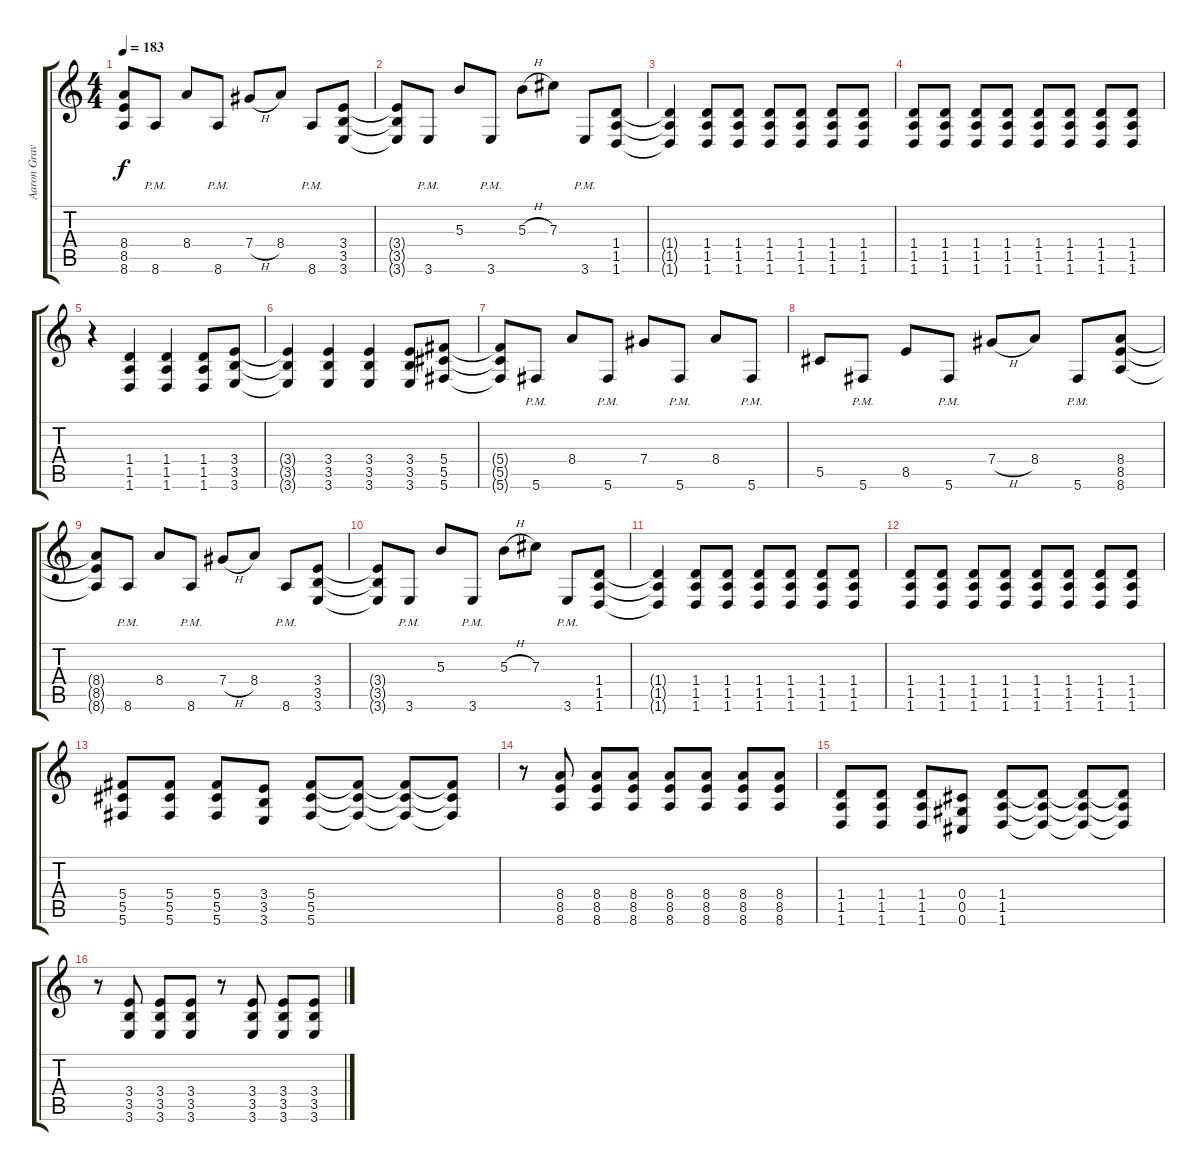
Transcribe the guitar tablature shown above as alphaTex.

\track ("Aaron Graves" "Aaron Grav") {instrument overdrivenguitar}
\staff {score tabs}
\tuning (Eb4 Bb3 Gb3 Db3 Ab2 Db2) {hide}
\ts (4 4)
\tempo 183
\clef g2
\ks c
(8.4{t} 8.5{t} 8.6{t}).8{dy f} 8.6{pm}.8 8.4.8 8.6{pm}.8 7.4{h}.8 8.4.8 8.6{pm}.8 (3.4 3.5 3.6).8 |
(3.4{t} 3.5{t} 3.6{t}).8 3.6{pm}.8 5.3.8 3.6{pm}.8 5.3{h}.8 7.3.8 3.6{pm}.8 (1.4 1.5 1.6).8 |
(1.4{t} 1.5{t} 1.6{t}).4 (1.4 1.5 1.6).8 (1.4 1.5 1.6).8 (1.4 1.5 1.6).8 (1.4 1.5 1.6).8 (1.4 1.5 1.6).8 (1.4 1.5 1.6).8 |
(1.4 1.5 1.6).8 (1.4 1.5 1.6).8 (1.4 1.5 1.6).8 (1.4 1.5 1.6).8 (1.4 1.5 1.6).8 (1.4 1.5 1.6).8 (1.4 1.5 1.6).8 (1.4 1.5 1.6).8 |
r.4 (1.4 1.5 1.6).4 (1.4 1.5 1.6).4 (1.4 1.5 1.6).8 (3.4 3.5 3.6).8 |
(3.4{t} 3.5{t} 3.6{t}).4 (3.4 3.5 3.6).4 (3.4 3.5 3.6).4 (3.4 3.5 3.6).8 (5.4 5.5 5.6).8 |
(5.4{t} 5.5{t} 5.6{t}).8 5.6{pm}.8 8.4.8 5.6{pm}.8 7.4.8 5.6{pm}.8 8.4.8 5.6{pm}.8 |
5.5.8 5.6{pm}.8 8.5.8 5.6{pm}.8 7.4{h}.8 8.4.8 5.6{pm}.8 (8.4 8.5 8.6).8 |
(8.4{t} 8.5{t} 8.6{t}).8 8.6{pm}.8 8.4.8 8.6{pm}.8 7.4{h}.8 8.4.8 8.6{pm}.8 (3.4 3.5 3.6).8 |
(3.4{t} 3.5{t} 3.6{t}).8 3.6{pm}.8 5.3.8 3.6{pm}.8 5.3{h}.8 7.3.8 3.6{pm}.8 (1.4 1.5 1.6).8 |
(1.4{t} 1.5{t} 1.6{t}).4 (1.4 1.5 1.6).8 (1.4 1.5 1.6).8 (1.4 1.5 1.6).8 (1.4 1.5 1.6).8 (1.4 1.5 1.6).8 (1.4 1.5 1.6).8 |
(1.4 1.5 1.6).8 (1.4 1.5 1.6).8 (1.4 1.5 1.6).8 (1.4 1.5 1.6).8 (1.4 1.5 1.6).8 (1.4 1.5 1.6).8 (1.4 1.5 1.6).8 (1.4 1.5 1.6).8 |
(5.4 5.5 5.6).8 (5.4 5.5 5.6).8 (5.4 5.5 5.6).8 (3.4 3.5 3.6).8 (5.4 5.5 5.6).8 (5.4{t} 5.5{t} 5.6{t}).8 (5.4{t} 5.5{t} 5.6{t}).8 (5.4{t} 5.5{t} 5.6{t}).8 |
r.8 (8.4 8.5 8.6).8 (8.4 8.5 8.6).8 (8.4 8.5 8.6).8 (8.4 8.5 8.6).8 (8.4 8.5 8.6).8 (8.4 8.5 8.6).8 (8.4 8.5 8.6).8 |
(1.4 1.5 1.6).8 (1.4 1.5 1.6).8 (1.4 1.5 1.6).8 (0.4 0.5 0.6).8 (1.4 1.5 1.6).8 (1.4{t} 1.5{t} 1.6{t}).8 (1.4{t} 1.5{t} 1.6{t}).8 (1.4{t} 1.5{t} 1.6{t}).8 |
r.8 (3.4 3.5 3.6).8 (3.4 3.5 3.6).8 (3.4 3.5 3.6).8 r.8 (3.4 3.5 3.6).8 (3.4 3.5 3.6).8 (3.4 3.5 3.6).8
